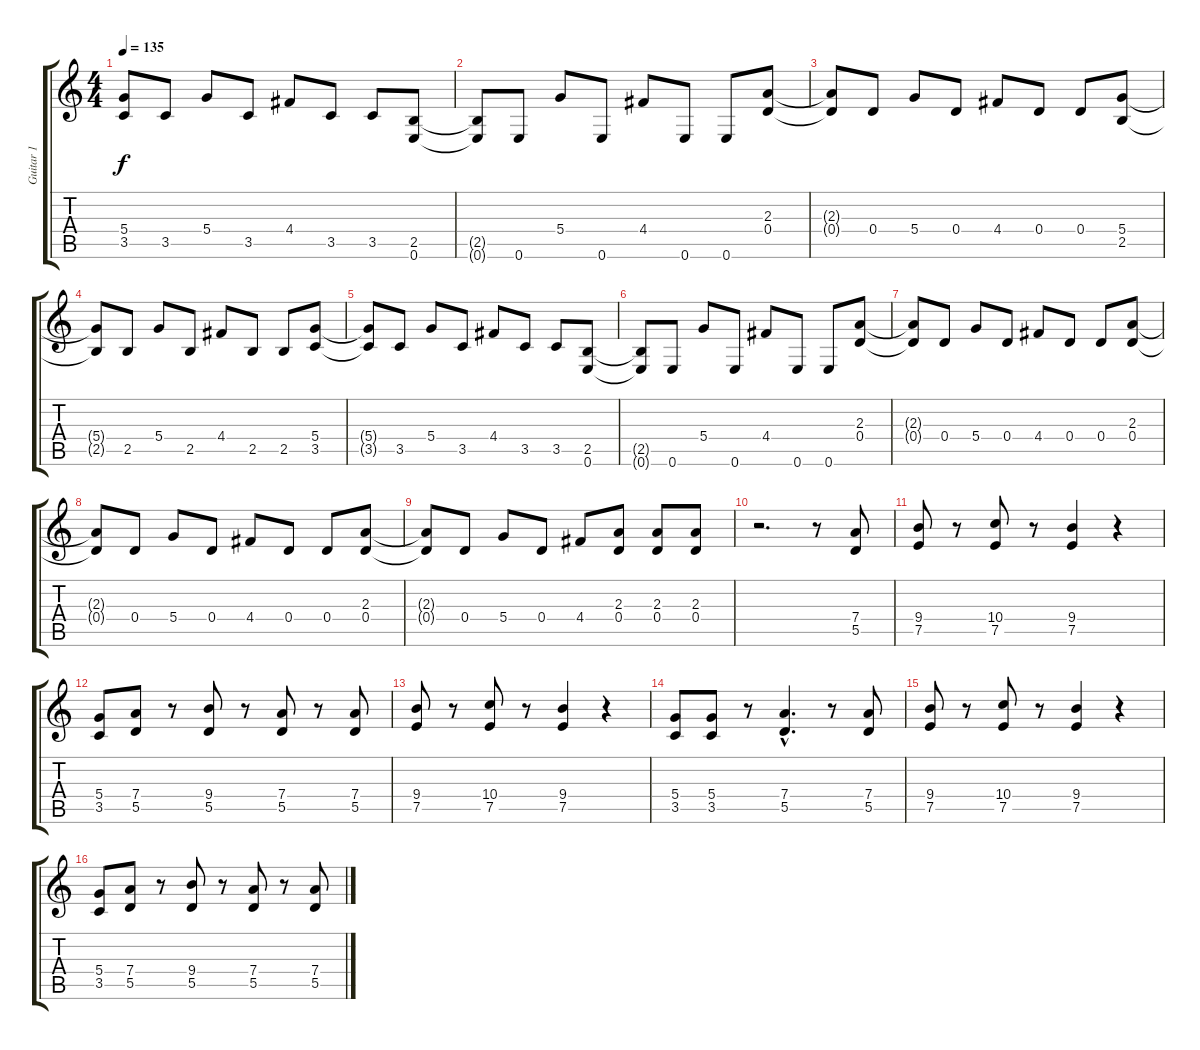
\track ("Guitar 1" "Guitar 1") {instrument distortionguitar}
\staff {score tabs}
\tuning (E4 B3 G3 D3 A2 E2) {hide}
\ts (4 4)
\tempo 135
\clef g2
\ks c
(5.4{t} 3.5{t}).8{dy f} 3.5.8 5.4.8 3.5.8 4.4.8 3.5.8 3.5.8 (2.5 0.6).8 |
(2.5{t} 0.6{t}).8 0.6.8 5.4.8 0.6.8 4.4.8 0.6.8 0.6.8 (2.3 0.4).8 |
(2.3{t} 0.4{t}).8 0.4.8 5.4.8 0.4.8 4.4.8 0.4.8 0.4.8 (5.4 2.5).8 |
(5.4{t} 2.5{t}).8 2.5.8 5.4.8 2.5.8 4.4.8 2.5.8 2.5.8 (5.4 3.5).8 |
(5.4{t} 3.5{t}).8 3.5.8 5.4.8 3.5.8 4.4.8 3.5.8 3.5.8 (2.5 0.6).8 |
(2.5{t} 0.6{t}).8 0.6.8 5.4.8 0.6.8 4.4.8 0.6.8 0.6.8 (2.3 0.4).8 |
(2.3{t} 0.4{t}).8 0.4.8 5.4.8 0.4.8 4.4.8 0.4.8 0.4.8 (2.3 0.4).8 |
(2.3{t} 0.4{t}).8 0.4.8 5.4.8 0.4.8 4.4.8 0.4.8 0.4.8 (2.3 0.4).8 |
(2.3{t} 0.4{t}).8 0.4.8 5.4.8 0.4.8 4.4.8 (2.3 0.4).8 (2.3 0.4).8 (2.3 0.4).8 |
r.2{d} r.8 (7.4 5.5).8 |
(9.4 7.5).8 r.8 (10.4 7.5).8 r.8 (9.4 7.5).4 r.4 |
(5.4 3.5).8 (7.4 5.5).8 r.8 (9.4 5.5).8 r.8 (7.4 5.5).8 r.8 (7.4 5.5).8 |
(9.4 7.5).8 r.8 (10.4 7.5).8 r.8 (9.4 7.5).4 r.4 |
(5.4 3.5).8 (5.4 3.5).8 r.8 (7.4{hac} 5.5{hac}).4{d} r.8 (7.4 5.5).8 |
(9.4 7.5).8 r.8 (10.4 7.5).8 r.8 (9.4 7.5).4 r.4 |
(5.4 3.5).8 (7.4 5.5).8 r.8 (9.4 5.5).8 r.8 (7.4 5.5).8 r.8 (7.4 5.5).8
